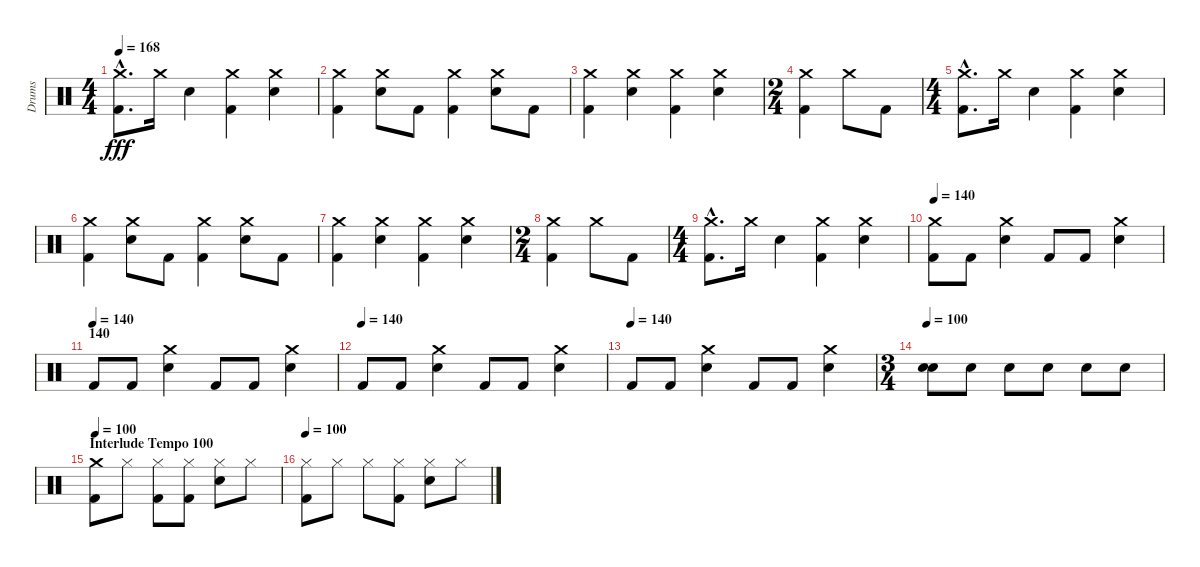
\track ("Drums" "Drums") {instrument percussion}
\staff {score}
\articulation defaults
\ts (4 4)
\tempo 168
\clef neutral
\ks c
("Kick (hit) 2" "Crash medium (hit)"{hac}).8{d dy fff} "Crash medium (hit)".16 "Snare (hit) 2".4 ("Kick (hit) 2" "Crash medium (hit)").4 ("Snare (hit) 2" "Crash medium (hit)").4 |
("Kick (hit) 2" "Crash medium (hit)").4 ("Snare (hit) 2" "Crash medium (hit)").8 "Kick (hit) 2".8 ("Kick (hit) 2" "Crash medium (hit)").4 ("Snare (hit) 2" "Crash medium (hit)").8 "Kick (hit) 2".8 |
("Kick (hit) 2" "Crash medium (hit)").4 ("Snare (hit) 2" "Crash medium (hit)").4 ("Kick (hit) 2" "Crash medium (hit)").4 ("Snare (hit) 2" "Crash medium (hit)").4 |
\ts (2 4)
("Kick (hit) 2" "Crash medium (hit)").4 "Crash medium (hit)".8 "Kick (hit) 2".8 |
\ts (4 4)
("Kick (hit) 2" "Crash medium (hit)"{hac}).8{d} "Crash medium (hit)".16 "Snare (hit) 2".4 ("Kick (hit) 2" "Crash medium (hit)").4 ("Snare (hit) 2" "Crash medium (hit)").4 |
("Kick (hit) 2" "Crash medium (hit)").4 ("Snare (hit) 2" "Crash medium (hit)").8 "Kick (hit) 2".8 ("Kick (hit) 2" "Crash medium (hit)").4 ("Snare (hit) 2" "Crash medium (hit)").8 "Kick (hit) 2".8 |
("Kick (hit) 2" "Crash medium (hit)").4 ("Snare (hit) 2" "Crash medium (hit)").4 ("Kick (hit) 2" "Crash medium (hit)").4 ("Snare (hit) 2" "Crash medium (hit)").4 |
\ts (2 4)
("Kick (hit) 2" "Crash medium (hit)").4 "Crash medium (hit)".8 "Kick (hit) 2".8 |
\ts (4 4)
("Kick (hit) 2" "Crash medium (hit)"{hac}).8{d} "Crash medium (hit)".16 "Snare (hit) 2".4 ("Kick (hit) 2" "Crash medium (hit)").4 ("Snare (hit) 2" "Crash medium (hit)").4 |
\tempo 140
("Kick (hit) 2" "Crash medium (hit)").8 "Kick (hit) 2".8 ("Snare (hit) 2" "Crash medium (hit)").4 "Kick (hit) 2".8 "Kick (hit) 2".8 ("Crash medium (hit)" "Snare (hit) 2").4 |
\section ("" "140")
\tempo (140)
"Kick (hit) 2".8 "Kick (hit) 2".8 ("Snare (hit) 2" "Crash medium (hit)").4 "Kick (hit) 2".8 "Kick (hit) 2".8 ("Crash medium (hit)" "Snare (hit) 2").4 |
\tempo (140)
"Kick (hit) 2".8 "Kick (hit) 2".8 ("Snare (hit) 2" "Crash medium (hit)").4 "Kick (hit) 2".8 "Kick (hit) 2".8 ("Crash medium (hit)" "Snare (hit) 2").4 |
\tempo (140)
"Kick (hit) 2".8 "Kick (hit) 2".8 ("Snare (hit) 2" "Crash medium (hit)").4 "Kick (hit) 2".8 "Kick (hit) 2".8 ("Crash medium (hit)" "Snare (hit) 2").4 |
\ts (3 4)
\tempo 100
("Snare (hit) 2" "Snare (hit) 2").8 "Snare (hit) 2".8 "Snare (hit) 2".8 "Snare (hit) 2".8 "Snare (hit) 2".8 "Snare (hit) 2".8 |
\section ("" "Interlude Tempo 100")
\tempo 100
("Crash medium (hit)" "Kick (hit) 2").8 "Hi-Hat (closed)".8 ("Kick (hit) 2" "Hi-Hat (closed)").8 ("Kick (hit) 2" "Hi-Hat (closed)").8 ("Snare (hit) 2" "Hi-Hat (closed)").8 "Hi-Hat (closed)".8 |
\tempo 100
("Hi-Hat (closed)" "Kick (hit) 2").8 "Hi-Hat (closed)".8 "Hi-Hat (closed)".8 ("Kick (hit) 2" "Hi-Hat (closed)").8 ("Hi-Hat (closed)" "Snare (hit) 2").8 "Hi-Hat (closed)".8
